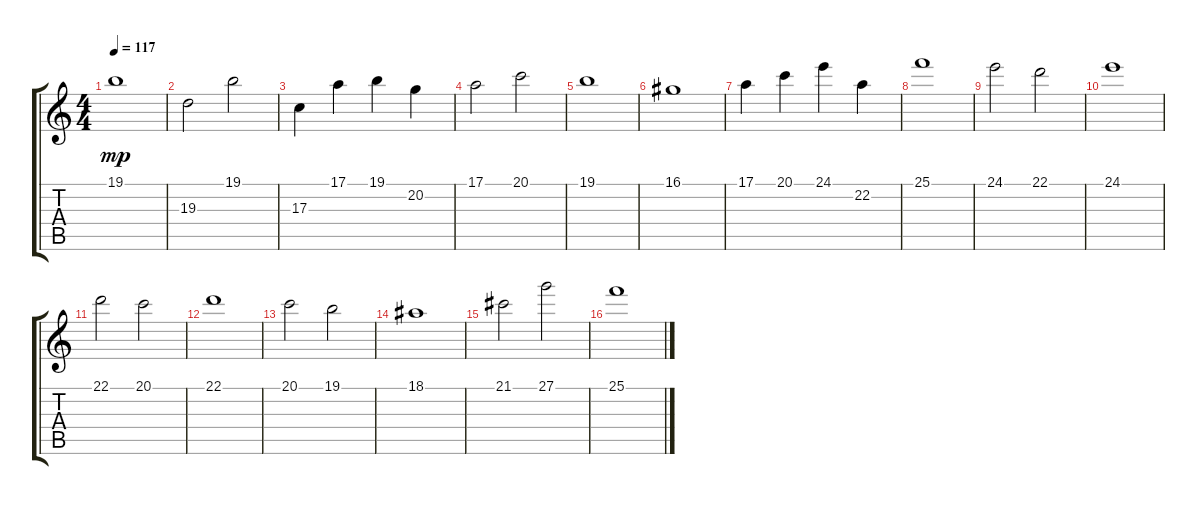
\track "" {instrument stringensemble1}
\staff {score tabs}
\tuning (E4 B3 G3 D3 A2 E2) {hide}
\ts (4 4)
\tempo 117
\clef g2
\ks c
19.1.1{dy mp} |
19.3.2 19.1.2 |
17.3.4 17.1.4 19.1.4 20.2.4 |
17.1.2 20.1.2 |
19.1.1 |
16.1.1 |
17.1.4 20.1.4 24.1.4 22.2.4 |
25.1.1 |
24.1.2 22.1.2 |
24.1.1 |
22.1.2 20.1.2 |
22.1.1 |
20.1.2 19.1.2 |
18.1.1 |
21.1.2 27.1.2 |
25.1.1
